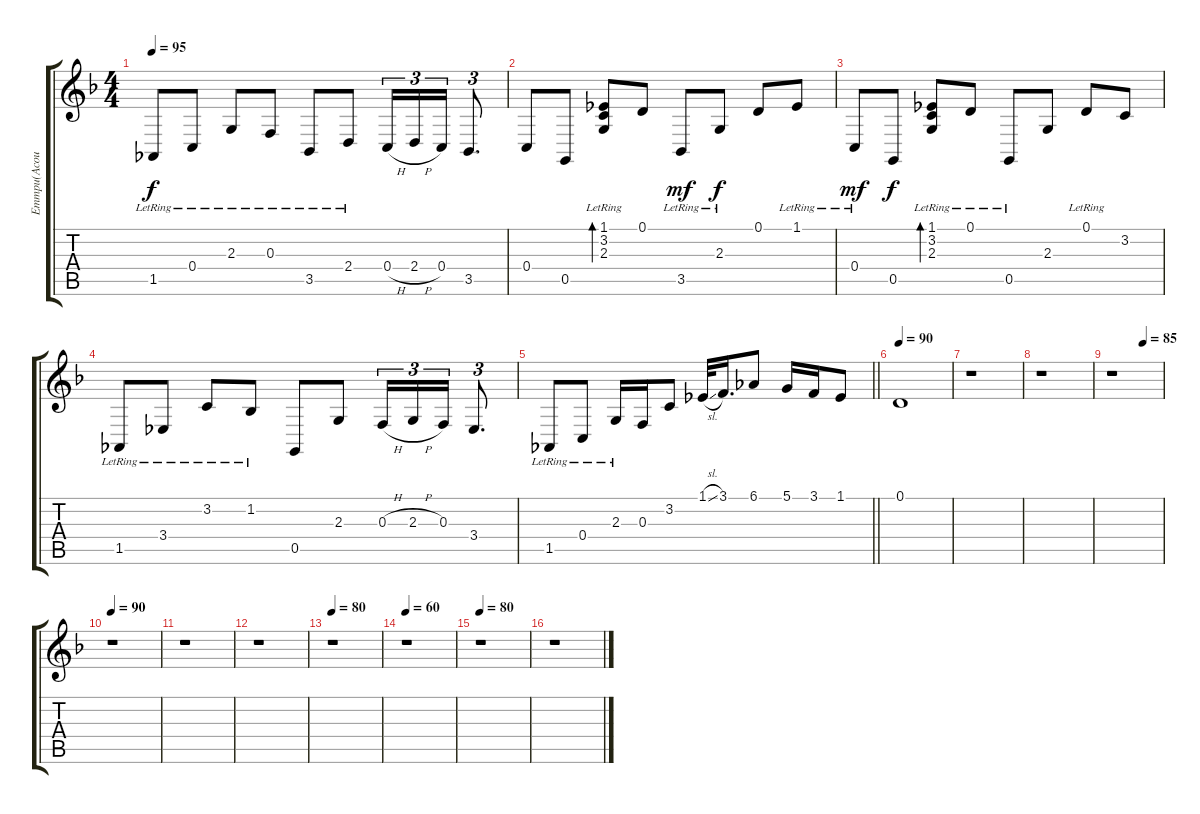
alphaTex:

\track ("Emmpu(Acoustic)" "Emmpu(Acou") {instrument timpani}
\staff {score tabs}
\tuning (D4 A3 F3 C3 G2 D2) {hide}
\ts (4 4)
\tempo 95
\clef g2
\ks f
1.5{lr}.8{dy f} 0.4{lr}.8 2.3{lr}.8 0.3{lr}.8 3.5{lr}.8 2.4{lr}.8 0.4{h}.16{tu (3 2)} 2.4{h}.16{tu (3 2)} 0.4.16{tu (3 2)} 3.5.8{d tu (3 2)} |
0.4.8 0.5.8 (1.1{lr} 3.2{lr} 2.3{lr}).8{bd 120} 0.1.8 3.5{lr}.8{dy mf} 2.3{lr}.8{dy f} 0.1.8 1.1{lr}.8 |
0.4{lr}.8{dy mf} 0.5.8{dy f} (1.1{lr} 3.2{lr} 2.3{lr}).8{bd 60} 0.1{lr}.8 0.5{lr}.8 2.3.8 0.1{lr}.8 3.2.8 |
1.5{lr}.8 3.4{lr}.8 3.2{lr}.8 1.2{lr}.8 0.5.8 2.3.8 0.3{h}.16{tu (3 2)} 2.3{h}.16{tu (3 2)} 0.3.16{tu (3 2)} 3.4.8{d tu (3 2)} |
\barLineRight lightlight
1.5{lr}.8 0.4{lr}.8 2.3{lr}.16 0.3.16 3.2.8 1.1{sl}.32 3.1.16{d} 6.1.8 5.1.16 3.1.16 1.1.8 |
\tempo 90
0.1.1 |
r.1 |
r.1 |
\tempo (85 0.625)
r.1 |
\tempo 90
r.1 |
r.1 |
r.1 |
\tempo 80
r.1 |
\tempo 60
r.1 |
\tempo 80
r.1 |
r.1
